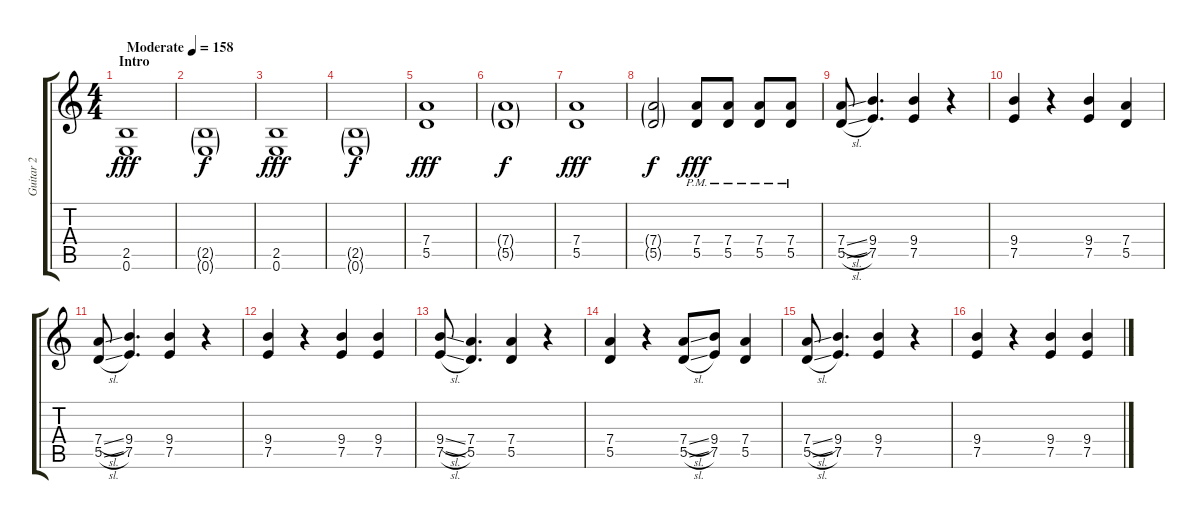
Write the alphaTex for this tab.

\track ("Guitar 2" "Guitar 2") {instrument distortionguitar}
\staff {score tabs}
\tuning (E4 B3 G3 D3 A2 E2) {hide}
\ts (4 4)
\section ("" "Intro")
\tempo (158 "Moderate")
\clef g2
\ks c
(2.5 0.6).1{dy fff instrument distortionguitar} |
(2.5{g} 0.6{g}).1{dy f} |
(2.5 0.6).1{dy fff} |
(2.5{g} 0.6{g}).1{dy f} |
(7.4 5.5).1{dy fff} |
(7.4{g} 5.5{g}).1{dy f} |
(7.4 5.5).1{dy fff} |
(7.4{g} 5.5{g}).2{dy f} (7.4{pm} 5.5{pm}).8{dy fff} (7.4{pm} 5.5{pm}).8 (7.4{pm} 5.5{pm}).8 (7.4{pm} 5.5{pm}).8 |
(7.4{sl} 5.5{sl}).8 (9.4 7.5).4{d} (9.4 7.5).4 r.4 |
(9.4 7.5).4 r.4 (9.4 7.5).4 (7.4 5.5).4 |
(7.4{sl} 5.5{sl}).8 (9.4 7.5).4{d} (9.4 7.5).4 r.4 |
(9.4 7.5).4 r.4 (9.4 7.5).4 (9.4 7.5).4 |
(9.4{sl} 7.5{sl}).8 (7.4 5.5).4{d} (7.4 5.5).4 r.4 |
(7.4 5.5).4 r.4 (7.4{sl} 5.5{sl}).8 (9.4 7.5).8 (7.4 5.5).4 |
(7.4{sl} 5.5{sl}).8 (9.4 7.5).4{d} (9.4 7.5).4 r.4 |
(9.4 7.5).4 r.4 (9.4 7.5).4 (9.4 7.5).4
